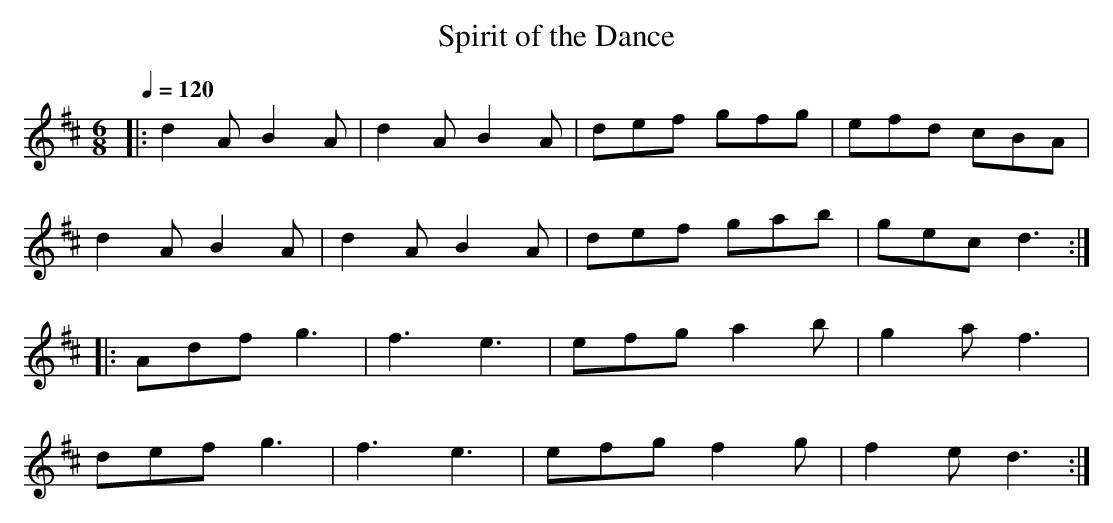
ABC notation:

X:1
T:Spirit of the Dance
M:6/8
L:1/8
Q:1/4=120
K:D
|:d2A B2A|d2A B2A|def gfg|efd cBA|
d2A B2A|d2A B2A|def gab|gec d3:|
|:Adf g3|f3 e3|efg a2b|g2a f3|
def g3|f3 e3|efg f2g|f2e d3:|]
